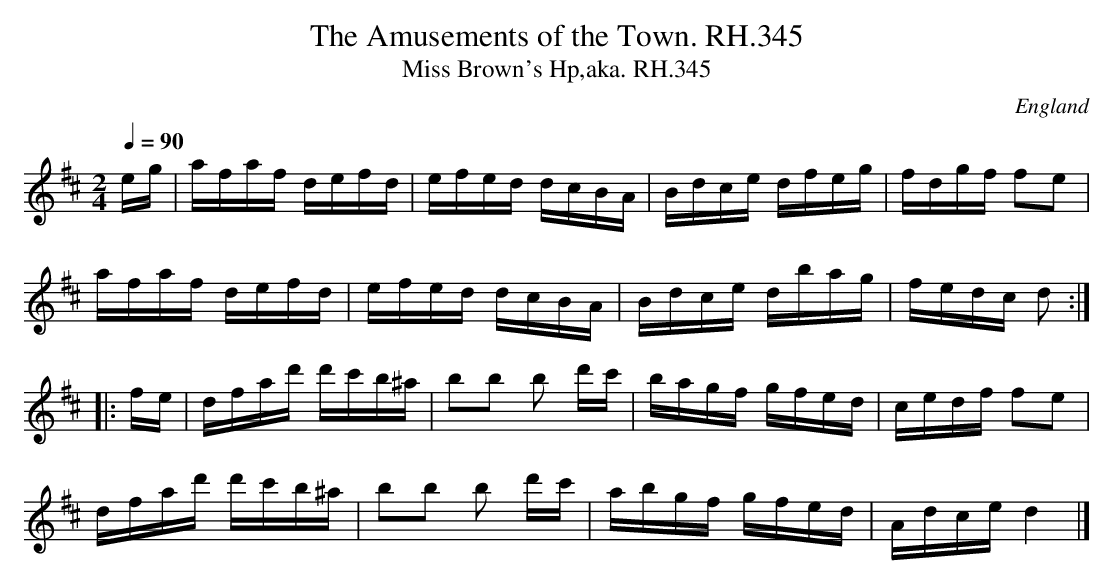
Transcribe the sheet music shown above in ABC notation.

X:1
T:Amusements of the Town. RH.345, The
T:Miss Brown's Hp,aka. RH.345
O:England
M:2/4
L:1/16
Q:1/4=90
K:D
eg|afaf defd|efed dcBA|Bdce dfeg|fdgf f2e2|
afaf defd|efed dcBA|Bdce dbag|fedc d2:|
|:fe|dfad' d'c'b^a|b2b2 b2 d'c'|bagf gfed|cedf f2e2|
dfad' d'c'b^a|b2b2 b2 d'c'|abgf gfed|Adce d4|]
